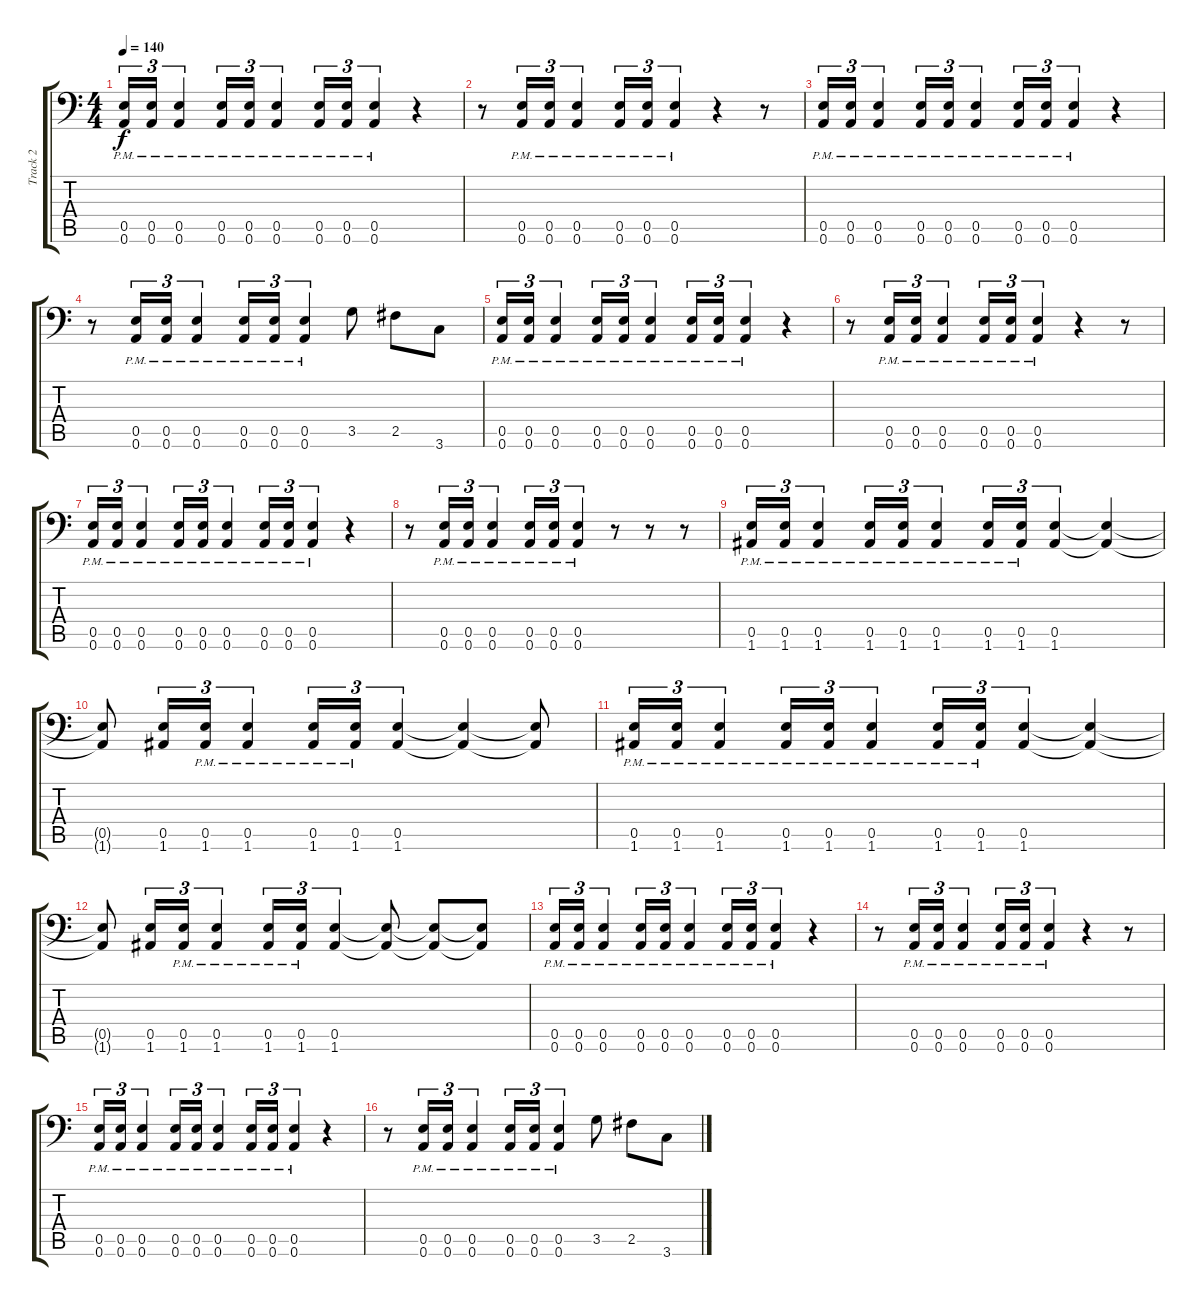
\track ("Track 2" "Track 2") {instrument overdrivenguitar}
\staff {score tabs}
\tuning (B3 Gb3 D3 A2 E2 A1) {hide}
\ts (4 4)
\tempo 160
\tempo 140
\clef f4
\ks c
(0.5{pm} 0.6{pm}).16{tu (3 2) dy f} (0.5{pm} 0.6{pm}).16{tu (3 2)} (0.5{pm} 0.6{pm}).4{tu (3 2)} (0.5{pm} 0.6{pm}).16{tu (3 2)} (0.5{pm} 0.6{pm}).16{tu (3 2)} (0.5{pm} 0.6{pm}).4{tu (3 2)} (0.5{pm} 0.6{pm}).16{tu (3 2)} (0.5{pm} 0.6{pm}).16{tu (3 2)} (0.5{pm} 0.6{pm}).4{tu (3 2)} r.4 |
r.8 (0.5{pm} 0.6{pm}).16{tu (3 2)} (0.5{pm} 0.6{pm}).16{tu (3 2)} (0.5{pm} 0.6{pm}).4{tu (3 2)} (0.5{pm} 0.6{pm}).16{tu (3 2)} (0.5{pm} 0.6{pm}).16{tu (3 2)} (0.5{pm} 0.6{pm}).4{tu (3 2)} r.4 r.8 |
(0.5{pm} 0.6{pm}).16{tu (3 2)} (0.5{pm} 0.6{pm}).16{tu (3 2)} (0.5{pm} 0.6{pm}).4{tu (3 2)} (0.5{pm} 0.6{pm}).16{tu (3 2)} (0.5{pm} 0.6{pm}).16{tu (3 2)} (0.5{pm} 0.6{pm}).4{tu (3 2)} (0.5{pm} 0.6{pm}).16{tu (3 2)} (0.5{pm} 0.6{pm}).16{tu (3 2)} (0.5{pm} 0.6{pm}).4{tu (3 2)} r.4 |
r.8 (0.5{pm} 0.6{pm}).16{tu (3 2)} (0.5{pm} 0.6{pm}).16{tu (3 2)} (0.5{pm} 0.6{pm}).4{tu (3 2)} (0.5{pm} 0.6{pm}).16{tu (3 2)} (0.5{pm} 0.6{pm}).16{tu (3 2)} (0.5{pm} 0.6{pm}).4{tu (3 2)} 3.5.8 2.5.8 3.6.8 |
(0.5{pm} 0.6{pm}).16{tu (3 2)} (0.5{pm} 0.6{pm}).16{tu (3 2)} (0.5{pm} 0.6{pm}).4{tu (3 2)} (0.5{pm} 0.6{pm}).16{tu (3 2)} (0.5{pm} 0.6{pm}).16{tu (3 2)} (0.5{pm} 0.6{pm}).4{tu (3 2)} (0.5{pm} 0.6{pm}).16{tu (3 2)} (0.5{pm} 0.6{pm}).16{tu (3 2)} (0.5{pm} 0.6{pm}).4{tu (3 2)} r.4 |
r.8 (0.5{pm} 0.6{pm}).16{tu (3 2)} (0.5{pm} 0.6{pm}).16{tu (3 2)} (0.5{pm} 0.6{pm}).4{tu (3 2)} (0.5{pm} 0.6{pm}).16{tu (3 2)} (0.5{pm} 0.6{pm}).16{tu (3 2)} (0.5{pm} 0.6{pm}).4{tu (3 2)} r.4 r.8 |
(0.5{pm} 0.6{pm}).16{tu (3 2)} (0.5{pm} 0.6{pm}).16{tu (3 2)} (0.5{pm} 0.6{pm}).4{tu (3 2)} (0.5{pm} 0.6{pm}).16{tu (3 2)} (0.5{pm} 0.6{pm}).16{tu (3 2)} (0.5{pm} 0.6{pm}).4{tu (3 2)} (0.5{pm} 0.6{pm}).16{tu (3 2)} (0.5{pm} 0.6{pm}).16{tu (3 2)} (0.5{pm} 0.6{pm}).4{tu (3 2)} r.4 |
r.8 (0.5{pm} 0.6{pm}).16{tu (3 2)} (0.5{pm} 0.6{pm}).16{tu (3 2)} (0.5{pm} 0.6{pm}).4{tu (3 2)} (0.5{pm} 0.6{pm}).16{tu (3 2)} (0.5{pm} 0.6{pm}).16{tu (3 2)} (0.5{pm} 0.6{pm}).4{tu (3 2)} r.8 r.8 r.8 |
(0.5{pm} 1.6{pm}).16{tu (3 2)} (0.5{pm} 1.6{pm}).16{tu (3 2)} (0.5{pm} 1.6{pm}).4{tu (3 2)} (0.5{pm} 1.6{pm}).16{tu (3 2)} (0.5{pm} 1.6{pm}).16{tu (3 2)} (0.5{pm} 1.6{pm}).4{tu (3 2)} (0.5{pm} 1.6{pm}).16{tu (3 2)} (0.5{pm} 1.6{pm}).16{tu (3 2)} (0.5 1.6).4{tu (3 2)} (0.5{t} 1.6{t}).4 |
(0.5{t} 1.6{t}).8 (0.5 1.6).16{tu (3 2)} (0.5{pm} 1.6{pm}).16{tu (3 2)} (0.5{pm} 1.6{pm}).4{tu (3 2)} (0.5{pm} 1.6{pm}).16{tu (3 2)} (0.5{pm} 1.6{pm}).16{tu (3 2)} (0.5 1.6).4{tu (3 2)} (0.5{t} 1.6{t}).4 (0.5{t} 1.6{t}).8 |
(0.5{pm} 1.6{pm}).16{tu (3 2)} (0.5{pm} 1.6{pm}).16{tu (3 2)} (0.5{pm} 1.6{pm}).4{tu (3 2)} (0.5{pm} 1.6{pm}).16{tu (3 2)} (0.5{pm} 1.6{pm}).16{tu (3 2)} (0.5{pm} 1.6{pm}).4{tu (3 2)} (0.5{pm} 1.6{pm}).16{tu (3 2)} (0.5{pm} 1.6{pm}).16{tu (3 2)} (0.5 1.6).4{tu (3 2)} (0.5{t} 1.6{t}).4 |
(0.5{t} 1.6{t}).8 (0.5 1.6).16{tu (3 2)} (0.5{pm} 1.6{pm}).16{tu (3 2)} (0.5{pm} 1.6{pm}).4{tu (3 2)} (0.5{pm} 1.6{pm}).16{tu (3 2)} (0.5{pm} 1.6{pm}).16{tu (3 2)} (0.5 1.6).4{tu (3 2)} (0.5{t} 1.6{t}).8 (0.5{t} 1.6{t}).8 (0.5{t} 1.6{t}).8 |
(0.5{pm} 0.6{pm}).16{tu (3 2)} (0.5{pm} 0.6{pm}).16{tu (3 2)} (0.5{pm} 0.6{pm}).4{tu (3 2)} (0.5{pm} 0.6{pm}).16{tu (3 2)} (0.5{pm} 0.6{pm}).16{tu (3 2)} (0.5{pm} 0.6{pm}).4{tu (3 2)} (0.5{pm} 0.6{pm}).16{tu (3 2)} (0.5{pm} 0.6{pm}).16{tu (3 2)} (0.5{pm} 0.6{pm}).4{tu (3 2)} r.4 |
r.8 (0.5{pm} 0.6{pm}).16{tu (3 2)} (0.5{pm} 0.6{pm}).16{tu (3 2)} (0.5{pm} 0.6{pm}).4{tu (3 2)} (0.5{pm} 0.6{pm}).16{tu (3 2)} (0.5{pm} 0.6{pm}).16{tu (3 2)} (0.5{pm} 0.6{pm}).4{tu (3 2)} r.4 r.8 |
(0.5{pm} 0.6{pm}).16{tu (3 2)} (0.5{pm} 0.6{pm}).16{tu (3 2)} (0.5{pm} 0.6{pm}).4{tu (3 2)} (0.5{pm} 0.6{pm}).16{tu (3 2)} (0.5{pm} 0.6{pm}).16{tu (3 2)} (0.5{pm} 0.6{pm}).4{tu (3 2)} (0.5{pm} 0.6{pm}).16{tu (3 2)} (0.5{pm} 0.6{pm}).16{tu (3 2)} (0.5{pm} 0.6{pm}).4{tu (3 2)} r.4 |
r.8 (0.5{pm} 0.6{pm}).16{tu (3 2)} (0.5{pm} 0.6{pm}).16{tu (3 2)} (0.5{pm} 0.6{pm}).4{tu (3 2)} (0.5{pm} 0.6{pm}).16{tu (3 2)} (0.5{pm} 0.6{pm}).16{tu (3 2)} (0.5{pm} 0.6{pm}).4{tu (3 2)} 3.5.8 2.5.8 3.6.8
